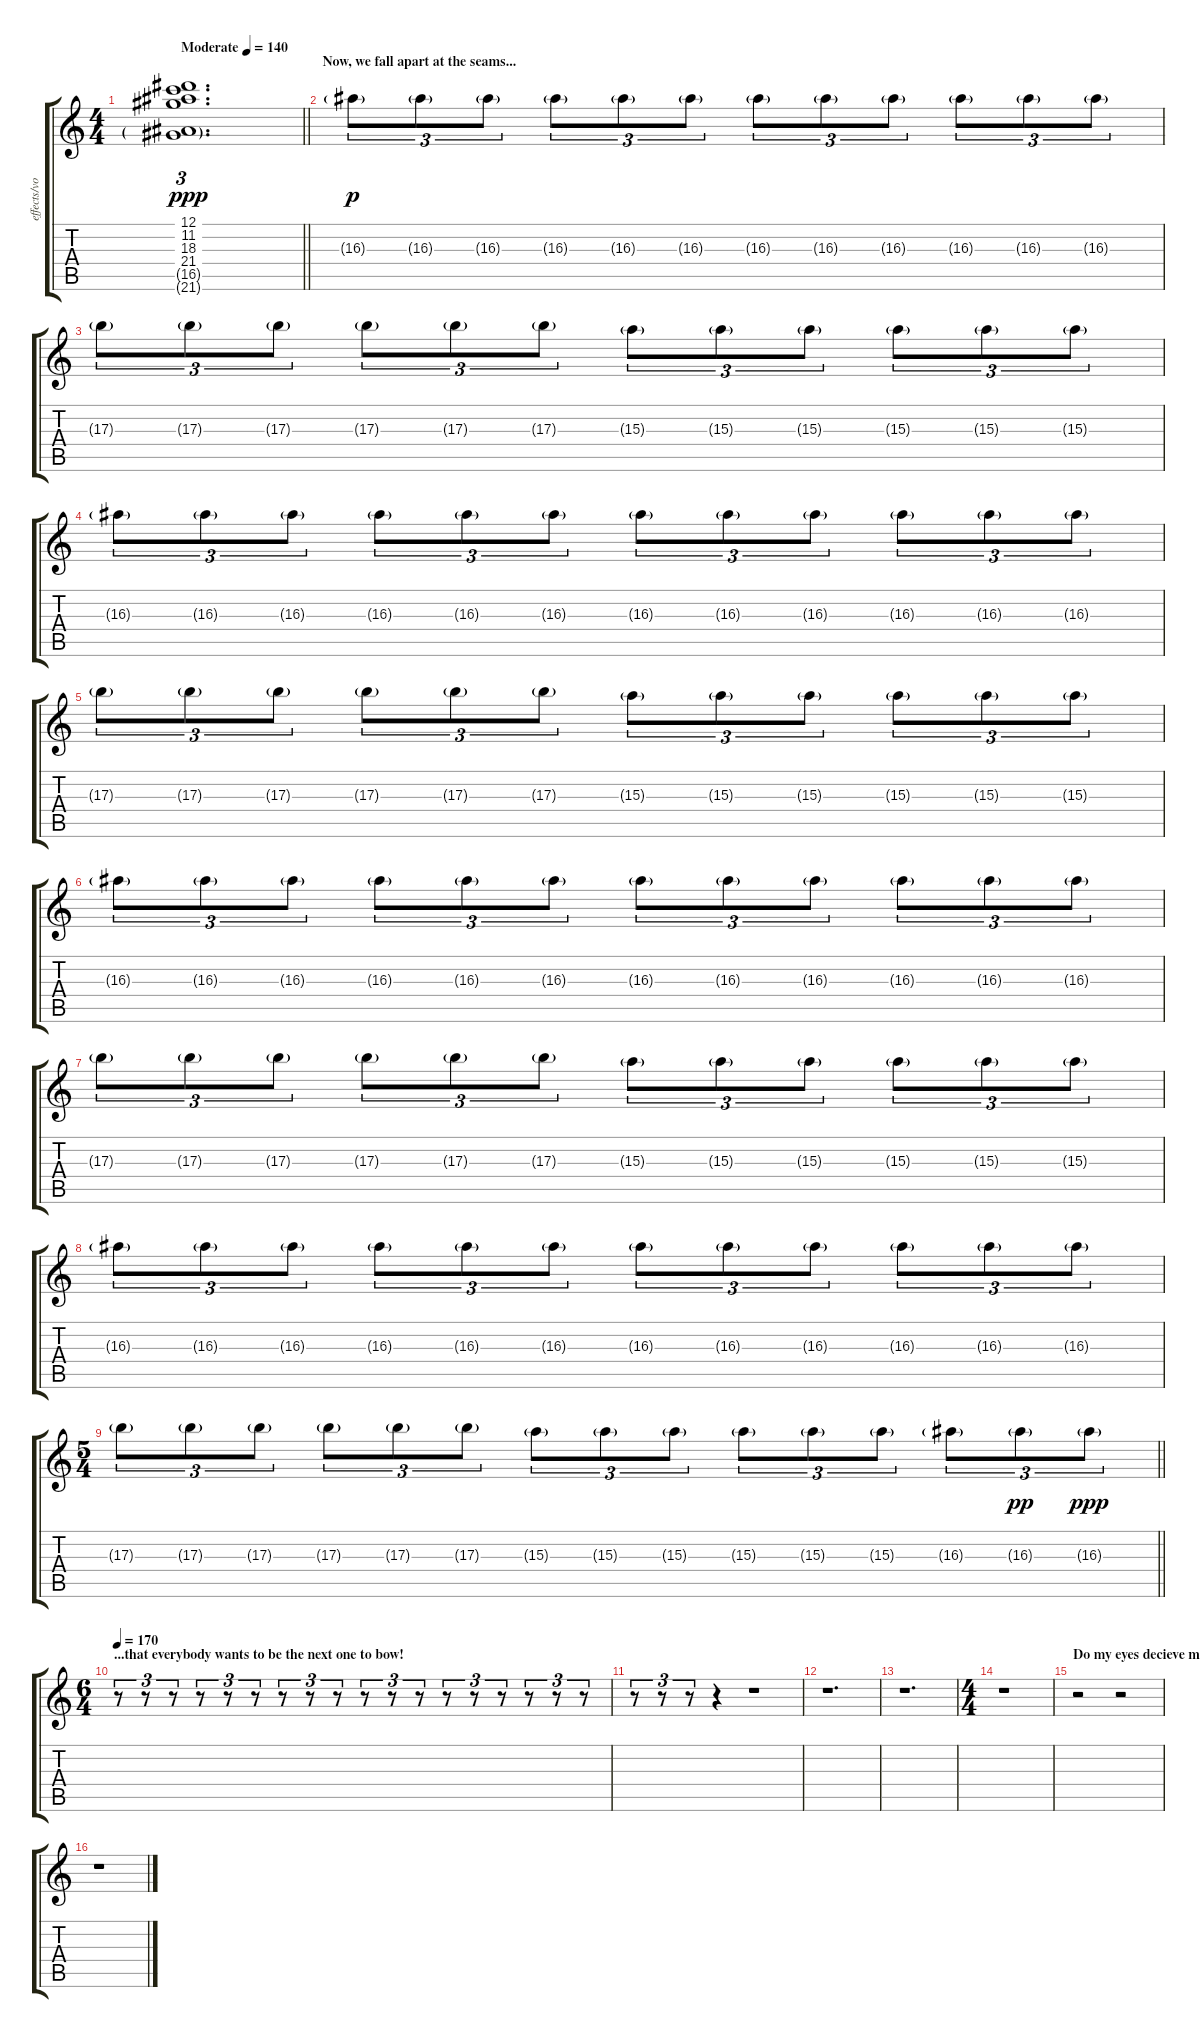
\track ("effects/vocals" "effects/vo") {instrument electricguitarjazz}
\staff {score tabs}
\tuning (Eb4 B3 Gb3 B2 Gb2 B1) {hide}
\ts (4 4)
\tempo (140 "Moderate")
\clef g2
\barLineRight lightlight
\ks c
(12.1 11.2 18.3 21.4 16.5{g} 21.6{g}).1{d tu (3 2) dy ppp instrument electricguitarjazz} |
\section ("" "Now, we fall apart at the seams...")
16.3{g}.8{tu (3 2) dy p} 16.3{g}.8{tu (3 2)} 16.3{g}.8{tu (3 2)} 16.3{g}.8{tu (3 2)} 16.3{g}.8{tu (3 2)} 16.3{g}.8{tu (3 2)} 16.3{g}.8{tu (3 2)} 16.3{g}.8{tu (3 2)} 16.3{g}.8{tu (3 2)} 16.3{g}.8{tu (3 2)} 16.3{g}.8{tu (3 2)} 16.3{g}.8{tu (3 2)} |
17.3{g}.8{tu (3 2)} 17.3{g}.8{tu (3 2)} 17.3{g}.8{tu (3 2)} 17.3{g}.8{tu (3 2)} 17.3{g}.8{tu (3 2)} 17.3{g}.8{tu (3 2)} 15.3{g}.8{tu (3 2)} 15.3{g}.8{tu (3 2)} 15.3{g}.8{tu (3 2)} 15.3{g}.8{tu (3 2)} 15.3{g}.8{tu (3 2)} 15.3{g}.8{tu (3 2)} |
16.3{g}.8{tu (3 2)} 16.3{g}.8{tu (3 2)} 16.3{g}.8{tu (3 2)} 16.3{g}.8{tu (3 2)} 16.3{g}.8{tu (3 2)} 16.3{g}.8{tu (3 2)} 16.3{g}.8{tu (3 2)} 16.3{g}.8{tu (3 2)} 16.3{g}.8{tu (3 2)} 16.3{g}.8{tu (3 2)} 16.3{g}.8{tu (3 2)} 16.3{g}.8{tu (3 2)} |
17.3{g}.8{tu (3 2)} 17.3{g}.8{tu (3 2)} 17.3{g}.8{tu (3 2)} 17.3{g}.8{tu (3 2)} 17.3{g}.8{tu (3 2)} 17.3{g}.8{tu (3 2)} 15.3{g}.8{tu (3 2)} 15.3{g}.8{tu (3 2)} 15.3{g}.8{tu (3 2)} 15.3{g}.8{tu (3 2)} 15.3{g}.8{tu (3 2)} 15.3{g}.8{tu (3 2)} |
16.3{g}.8{tu (3 2)} 16.3{g}.8{tu (3 2)} 16.3{g}.8{tu (3 2)} 16.3{g}.8{tu (3 2)} 16.3{g}.8{tu (3 2)} 16.3{g}.8{tu (3 2)} 16.3{g}.8{tu (3 2)} 16.3{g}.8{tu (3 2)} 16.3{g}.8{tu (3 2)} 16.3{g}.8{tu (3 2)} 16.3{g}.8{tu (3 2)} 16.3{g}.8{tu (3 2)} |
17.3{g}.8{tu (3 2)} 17.3{g}.8{tu (3 2)} 17.3{g}.8{tu (3 2)} 17.3{g}.8{tu (3 2)} 17.3{g}.8{tu (3 2)} 17.3{g}.8{tu (3 2)} 15.3{g}.8{tu (3 2)} 15.3{g}.8{tu (3 2)} 15.3{g}.8{tu (3 2)} 15.3{g}.8{tu (3 2)} 15.3{g}.8{tu (3 2)} 15.3{g}.8{tu (3 2)} |
16.3{g}.8{tu (3 2)} 16.3{g}.8{tu (3 2)} 16.3{g}.8{tu (3 2)} 16.3{g}.8{tu (3 2)} 16.3{g}.8{tu (3 2)} 16.3{g}.8{tu (3 2)} 16.3{g}.8{tu (3 2)} 16.3{g}.8{tu (3 2)} 16.3{g}.8{tu (3 2)} 16.3{g}.8{tu (3 2)} 16.3{g}.8{tu (3 2)} 16.3{g}.8{tu (3 2)} |
\ts (5 4)
\barLineRight lightlight
17.3{g}.8{tu (3 2)} 17.3{g}.8{tu (3 2)} 17.3{g}.8{tu (3 2)} 17.3{g}.8{tu (3 2)} 17.3{g}.8{tu (3 2)} 17.3{g}.8{tu (3 2)} 15.3{g}.8{tu (3 2)} 15.3{g}.8{tu (3 2)} 15.3{g}.8{tu (3 2)} 15.3{g}.8{tu (3 2)} 15.3{g}.8{tu (3 2)} 15.3{g}.8{tu (3 2)} 16.3{g}.8{tu (3 2)} 16.3{g}.8{tu (3 2) dy pp} 16.3{g}.8{tu (3 2) dy ppp} |
\ts (6 4)
\section ("" "...that everybody wants to be the next one to bow!")
\tempo 170
r.8{tu (3 2)} r.8{tu (3 2)} r.8{tu (3 2)} r.8{tu (3 2)} r.8{tu (3 2)} r.8{tu (3 2)} r.8{tu (3 2)} r.8{tu (3 2)} r.8{tu (3 2)} r.8{tu (3 2)} r.8{tu (3 2)} r.8{tu (3 2)} r.8{tu (3 2)} r.8{tu (3 2)} r.8{tu (3 2)} r.8{tu (3 2)} r.8{tu (3 2)} r.8{tu (3 2)} |
r.8{tu (3 2)} r.8{tu (3 2)} r.8{tu (3 2)} r.4 r.1 |
r.1{d} |
r.1{d} |
\ts (4 4)
r.1 |
\section ("" "Do my eyes decieve me?")
r.2 r.2 |
r.1
